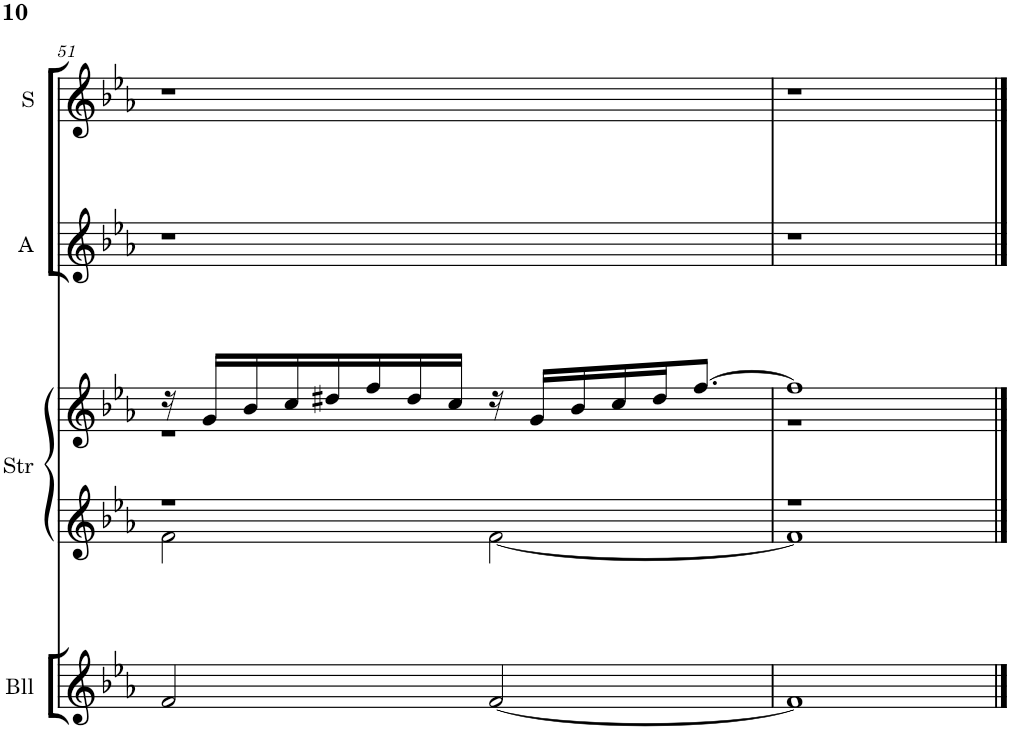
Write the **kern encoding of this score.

**kern	**kern	**kern	**kern	**kern
*part4	*part3	*part3	*part2	*part1
*staff5	*staff4	*staff3	*staff2	*staff1
*I"Bells	*I"Strings	*	*I"Alto	*I"Soprano
*I'Bll	*I'Str	*	*I'A	*I'S
!!LO:PB:g=z
*clefG2	*clefG2	*clefG2	*clefG2	*clefG2
*k[b-e-a-]	*k[b-e-a-]	*k[b-e-a-]	*k[b-e-a-]	*k[b-e-a-]
*E-:	*E-:	*E-:	*E-:	*E-:
*M4/4	*M4/4	*M4/4	*M4/4	*M4/4
=51	=51	=51	=51	=51
*	*^	*^	*	*
2f/	1r	2f\	16r	1r	1r	1r
.	.	.	16g/LL	.	.	.
.	.	.	16b-/	.	.	.
.	.	.	16cc/	.	.	.
.	.	.	16dd#X/	.	.	.
.	.	.	16ff/	.	.	.
.	.	.	16dd#/	.	.	.
.	.	.	16cc/JJ	.	.	.
[2f/	.	[2f\	16r	.	.	.
.	.	.	16g/LL	.	.	.
.	.	.	16b-/	.	.	.
.	.	.	16cc/	.	.	.
.	.	.	16dd#/J	.	.	.
.	.	.	[8.ff/J	.	.	.
=52	=52	=52	=52	=52	=52	=52
1f]	1r	1f]	1ff]	1r	1r	1r
*	*v	*v	*	*	*	*
*	*	*v	*v	*	*
==	==	==	==	==
*-	*-	*-	*-	*-
